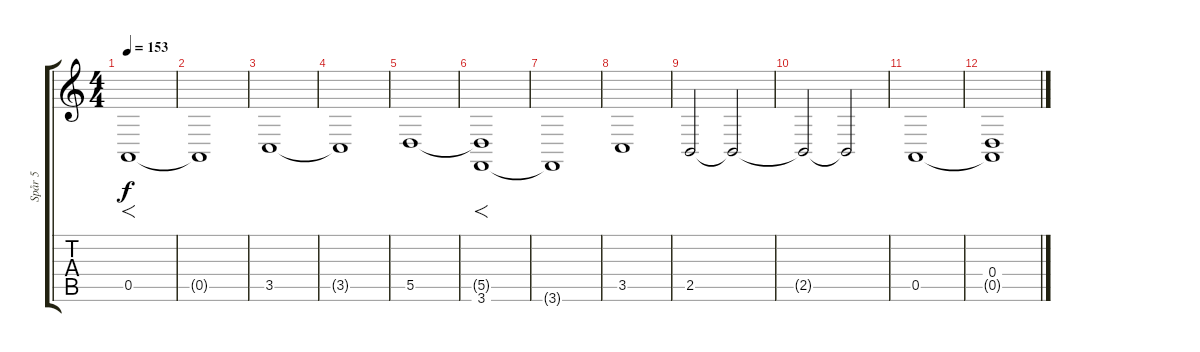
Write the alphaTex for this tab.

\track ("Spår 5" "Spår 5") {instrument brasssection}
\staff {score tabs}
\tuning (E4 B3 G3 D3 A2 D2) {hide}
\ts (4 4)
\tempo 153
\clef g2
\ks c
0.5.1{f dy f} |
0.5{t}.1 |
3.5.1 |
3.5{t}.1 |
5.5.1 |
(5.5{t} 3.6).1{f} |
3.6{t}.1 |
3.5.1 |
2.5.2 2.5{t}.2 |
2.5{t}.2 2.5{t}.2 |
0.5.1 |
(0.4 0.5{t}).1
